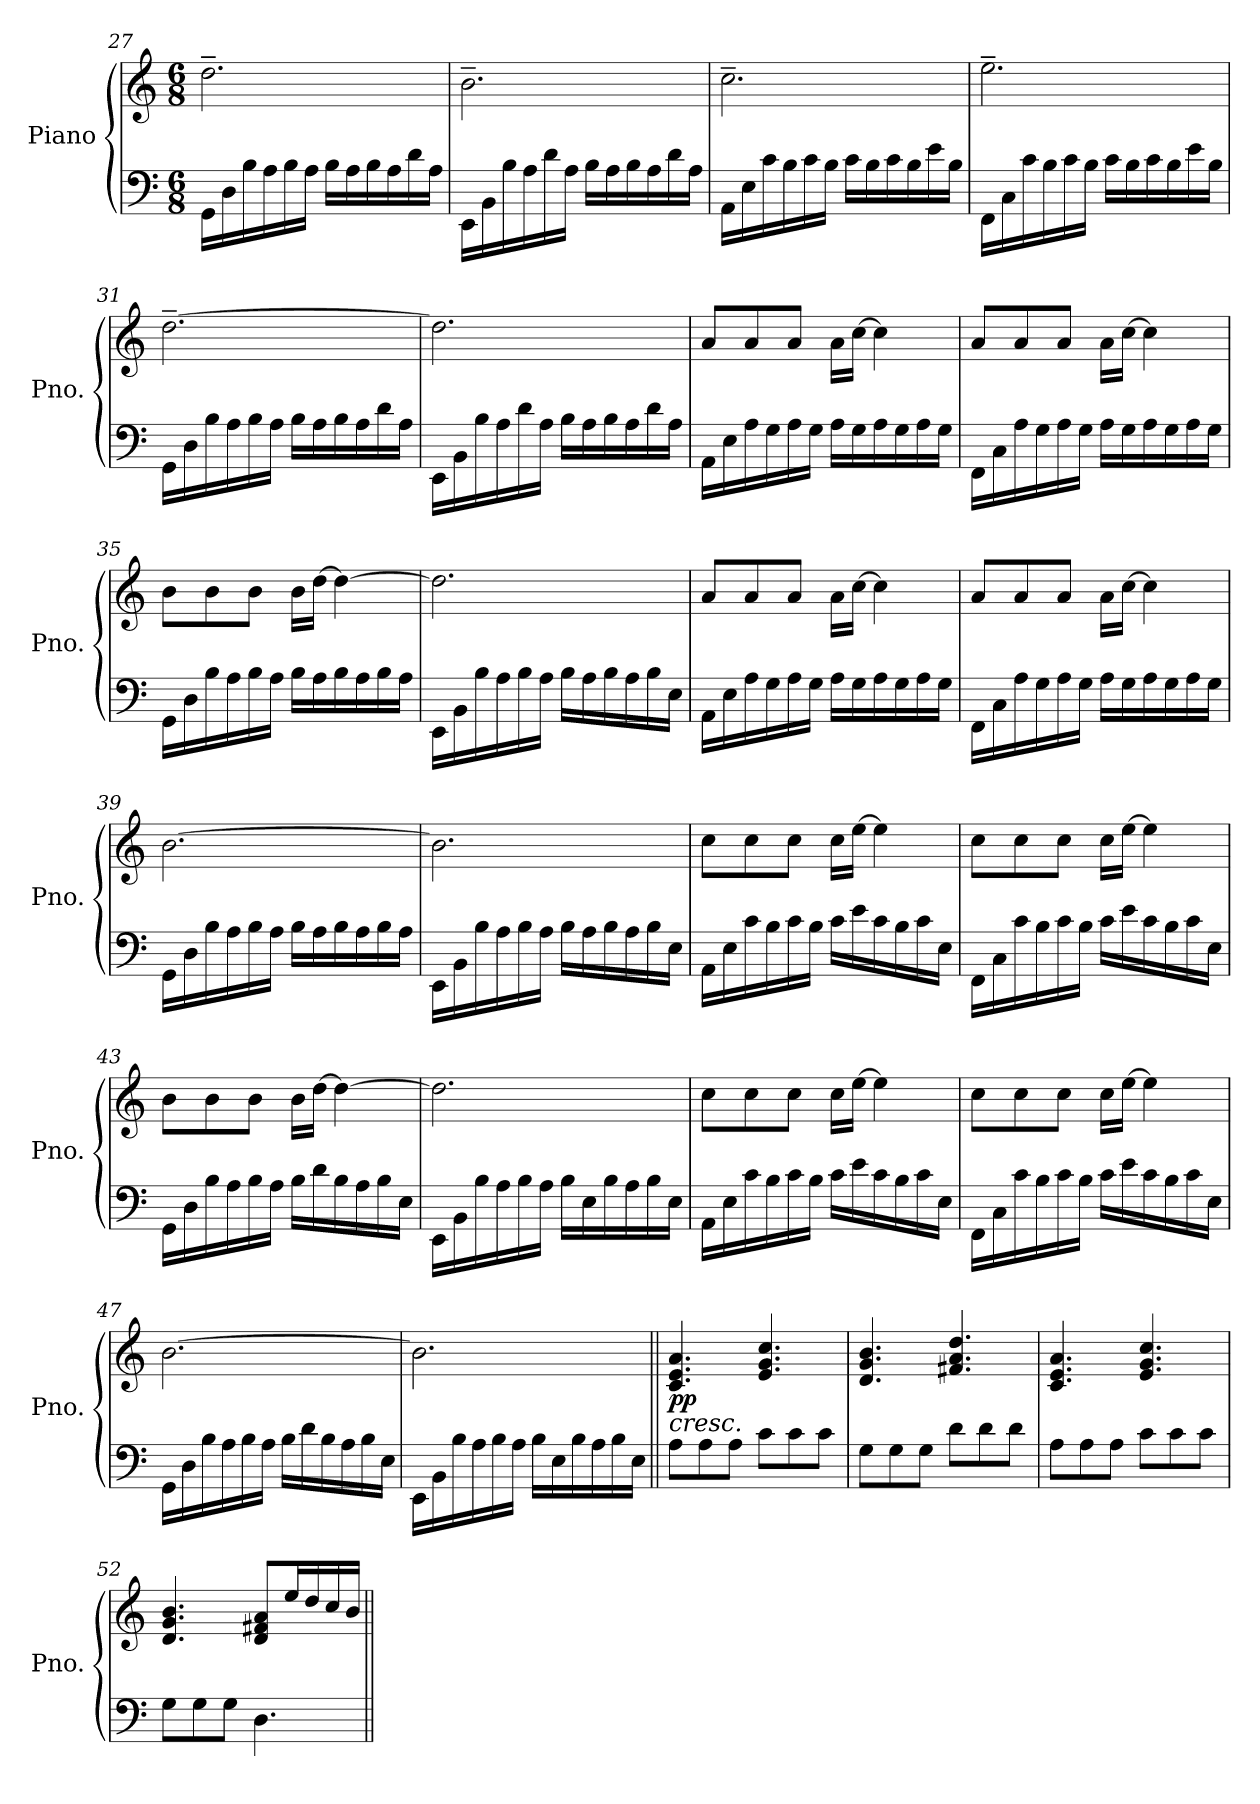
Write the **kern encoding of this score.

**kern	**kern	**dynam
*part1	*part1	*part1
*staff2	*staff1	*staff1/2
*I"Piano	*	*
*I'Pno.	*	*
*clefF4	*clefG2	*
*k[]	*k[]	*
*M6/8	*M6/8	*
=27	=27	=27
16GG\LL	2.dd~\	.
16D\	.	.
16B\	.	.
16A\	.	.
16B\	.	.
16A\JJ	.	.
16B\LL	.	.
16A\	.	.
16B\	.	.
16A\	.	.
16d\	.	.
16A\JJ	.	.
=28	=28	=28
16EE\LL	2.b~\	.
16BB\	.	.
16B\	.	.
16A\	.	.
16d\	.	.
16A\JJ	.	.
16B\LL	.	.
16A\	.	.
16B\	.	.
16A\	.	.
16d\	.	.
16A\JJ	.	.
!!LO:LB:g=z
=29	=29	=29
16AA\LL	2.cc~\	.
16E\	.	.
16c\	.	.
16B\	.	.
16c\	.	.
16B\JJ	.	.
16c\LL	.	.
16B\	.	.
16c\	.	.
16B\	.	.
16e\	.	.
16B\JJ	.	.
=30	=30	=30
16FF\LL	2.ee~\	.
16C\	.	.
16c\	.	.
16B\	.	.
16c\	.	.
16B\JJ	.	.
16c\LL	.	.
16B\	.	.
16c\	.	.
16B\	.	.
16e\	.	.
16B\JJ	.	.
=31	=31	=31
16GG\LL	[2.dd~\	.
16D\	.	.
16B\	.	.
16A\	.	.
16B\	.	.
16A\JJ	.	.
16B\LL	.	.
16A\	.	.
16B\	.	.
16A\	.	.
16d\	.	.
16A\JJ	.	.
=32	=32	=32
16EE\LL	2.dd\]	.
16BB\	.	.
16B\	.	.
16A\	.	.
16d\	.	.
16A\JJ	.	.
16B\LL	.	.
16A\	.	.
16B\	.	.
16A\	.	.
16d\	.	.
16A\JJ	.	.
!!LO:LB:g=z
=33	=33	=33
16AA\LL	8a/L	.
16E\	.	.
16A\	8a/	.
16G\	.	.
16A\	8a/J	.
16G\JJ	.	.
16A\LL	16a\LL	.
16G\	[16cc\JJ	.
16A\	4cc\]	.
16G\	.	.
16A\	.	.
16G\JJ	.	.
=34	=34	=34
16FF\LL	8a/L	.
16C\	.	.
16A\	8a/	.
16G\	.	.
16A\	8a/J	.
16G\JJ	.	.
16A\LL	16a\LL	.
16G\	[16cc\JJ	.
16A\	4cc\]	.
16G\	.	.
16A\	.	.
16G\JJ	.	.
=35	=35	=35
16GG\LL	8b\L	.
16D\	.	.
16B\	8b\	.
16A\	.	.
16B\	8b\J	.
16A\JJ	.	.
16B\LL	16b\LL	.
16A\	[16dd\JJ	.
16B\	4dd\_	.
16A\	.	.
16B\	.	.
16A\JJ	.	.
=36	=36	=36
16EE\LL	2.dd\]	.
16BB\	.	.
16B\	.	.
16A\	.	.
16B\	.	.
16A\JJ	.	.
16B\LL	.	.
16A\	.	.
16B\	.	.
16A\	.	.
16B\	.	.
16E\JJ	.	.
!!LO:LB:g=z
=37	=37	=37
16AA\LL	8a/L	.
16E\	.	.
16A\	8a/	.
16G\	.	.
16A\	8a/J	.
16G\JJ	.	.
16A\LL	16a\LL	.
16G\	[16cc\JJ	.
16A\	4cc\]	.
16G\	.	.
16A\	.	.
16G\JJ	.	.
=38	=38	=38
16FF\LL	8a/L	.
16C\	.	.
16A\	8a/	.
16G\	.	.
16A\	8a/J	.
16G\JJ	.	.
16A\LL	16a\LL	.
16G\	[16cc\JJ	.
16A\	4cc\]	.
16G\	.	.
16A\	.	.
16G\JJ	.	.
=39	=39	=39
16GG\LL	[2.b\	.
16D\	.	.
16B\	.	.
16A\	.	.
16B\	.	.
16A\JJ	.	.
16B\LL	.	.
16A\	.	.
16B\	.	.
16A\	.	.
16B\	.	.
16A\JJ	.	.
=40	=40	=40
16EE\LL	2.b\]	.
16BB\	.	.
16B\	.	.
16A\	.	.
16B\	.	.
16A\JJ	.	.
16B\LL	.	.
16A\	.	.
16B\	.	.
16A\	.	.
16B\	.	.
16E\JJ	.	.
!!LO:LB:g=z
=41	=41	=41
16AA\LL	8cc\L	.
16E\	.	.
16c\	8cc\	.
16B\	.	.
16c\	8cc\J	.
16B\JJ	.	.
16c\LL	16cc\LL	.
16e\	[16ee\JJ	.
16c\	4ee\]	.
16B\	.	.
16c\	.	.
16E\JJ	.	.
=42	=42	=42
16FF\LL	8cc\L	.
16C\	.	.
16c\	8cc\	.
16B\	.	.
16c\	8cc\J	.
16B\JJ	.	.
16c\LL	16cc\LL	.
16e\	[16ee\JJ	.
16c\	4ee\]	.
16B\	.	.
16c\	.	.
16E\JJ	.	.
=43	=43	=43
16GG\LL	8b\L	.
16D\	.	.
16B\	8b\	.
16A\	.	.
16B\	8b\J	.
16A\JJ	.	.
16B\LL	16b\LL	.
16d\	[16dd\JJ	.
16B\	4dd\_	.
16A\	.	.
16B\	.	.
16E\JJ	.	.
=44	=44	=44
16EE\LL	2.dd\]	.
16BB\	.	.
16B\	.	.
16A\	.	.
16B\	.	.
16A\JJ	.	.
16B\LL	.	.
16E\	.	.
16B\	.	.
16A\	.	.
16B\	.	.
16E\JJ	.	.
!!LO:LB:g=z
=45	=45	=45
16AA\LL	8cc\L	.
16E\	.	.
16c\	8cc\	.
16B\	.	.
16c\	8cc\J	.
16B\JJ	.	.
16c\LL	16cc\LL	.
16e\	[16ee\JJ	.
16c\	4ee\]	.
16B\	.	.
16c\	.	.
16E\JJ	.	.
=46	=46	=46
16FF\LL	8cc\L	.
16C\	.	.
16c\	8cc\	.
16B\	.	.
16c\	8cc\J	.
16B\JJ	.	.
16c\LL	16cc\LL	.
16e\	[16ee\JJ	.
16c\	4ee\]	.
16B\	.	.
16c\	.	.
16E\JJ	.	.
=47	=47	=47
16GG\LL	[2.b\	.
16D\	.	.
16B\	.	.
16A\	.	.
16B\	.	.
16A\JJ	.	.
16B\LL	.	.
16d\	.	.
16B\	.	.
16A\	.	.
16B\	.	.
16E\JJ	.	.
=48	=48	=48
16EE\LL	2.b\]	.
16BB\	.	.
16B\	.	.
16A\	.	.
16B\	.	.
16A\JJ	.	.
16B\LL	.	.
16E\	.	.
16B\	.	.
16A\	.	.
16B\	.	.
16E\JJ	.	.
!!LO:PB:g=z
=49||	=49||	=49||
!	!LO:TX:b:i:t=cresc.	!
!	!	!LO:DY:b
8A\L	4.c/ 4.e/ 4.a/	pp
8A\	.	.
8A\J	.	.
8c\L	4.e/ 4.g/ 4.cc/	.
8c\	.	.
8c\J	.	.
=50	=50	=50
8G\L	4.d/ 4.g/ 4.b/	.
8G\	.	.
8G\J	.	.
8d\L	4.f#X/ 4.a/ 4.dd/	.
8d\	.	.
8d\J	.	.
=51	=51	=51
8A\L	4.c/ 4.e/ 4.a/	.
8A\	.	.
8A\J	.	.
8c\L	4.e/ 4.g/ 4.cc/	.
8c\	.	.
8c\J	.	.
=52	=52	=52
8G\L	4.d/ 4.g/ 4.b/	.
8G\	.	.
8G\J	.	.
4.D\	8d/ 8f#X/ 8a/L	.
.	16ee/L	.
.	16dd/	.
.	16cc/	.
.	16b/JJ	.
=||	=||	=||
*-	*-	*-
